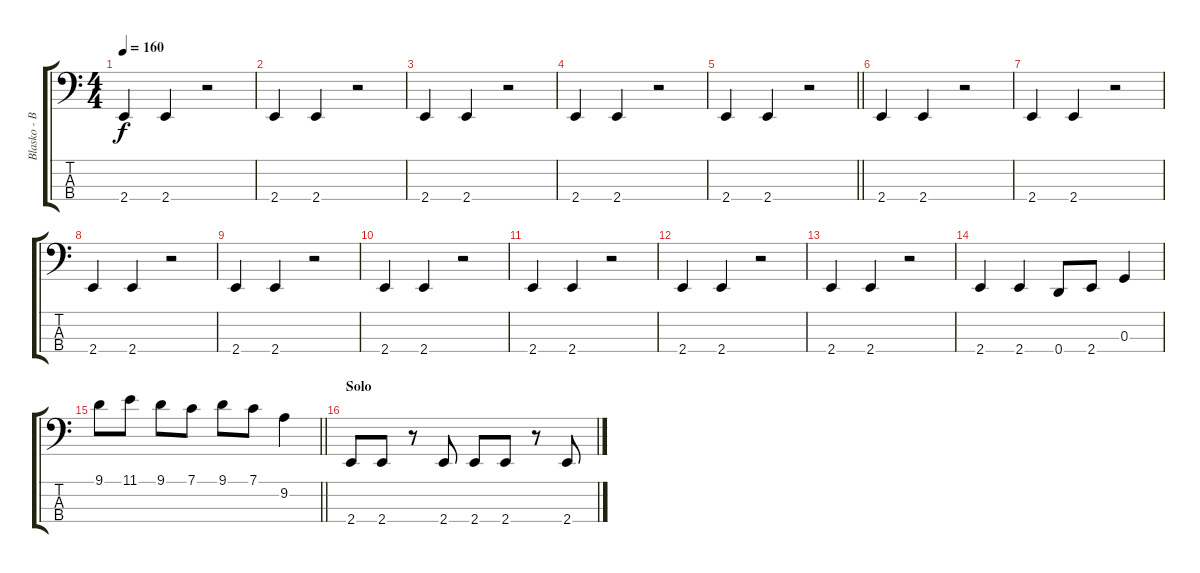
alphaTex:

\track ("Blasko - Bass Guitar" "Blasko - B") {instrument electricbassfinger}
\staff {score tabs}
\tuning (F2 C2 G1 D1) {hide}
\ts (4 4)
\tempo 160
\clef f4
\ks c
2.4.4{dy f} 2.4.4 r.2 |
2.4.4 2.4.4 r.2 |
2.4.4 2.4.4 r.2 |
2.4.4 2.4.4 r.2 |
\barLineRight lightlight
2.4.4 2.4.4 r.2 |
\section ("" "")
2.4.4 2.4.4 r.2 |
2.4.4 2.4.4 r.2 |
2.4.4 2.4.4 r.2 |
2.4.4 2.4.4 r.2 |
2.4.4 2.4.4 r.2 |
2.4.4 2.4.4 r.2 |
2.4.4 2.4.4 r.2 |
2.4.4 2.4.4 r.2 |
2.4.4 2.4.4 0.4.8 2.4.8 0.3.4 |
\barLineRight lightlight
9.1.8 11.1.8 9.1.8 7.1.8 9.1.8 7.1.8 9.2.4 |
\section ("" "Solo")
2.4.8 2.4.8 r.8 2.4.8 2.4.8 2.4.8 r.8 2.4.8
